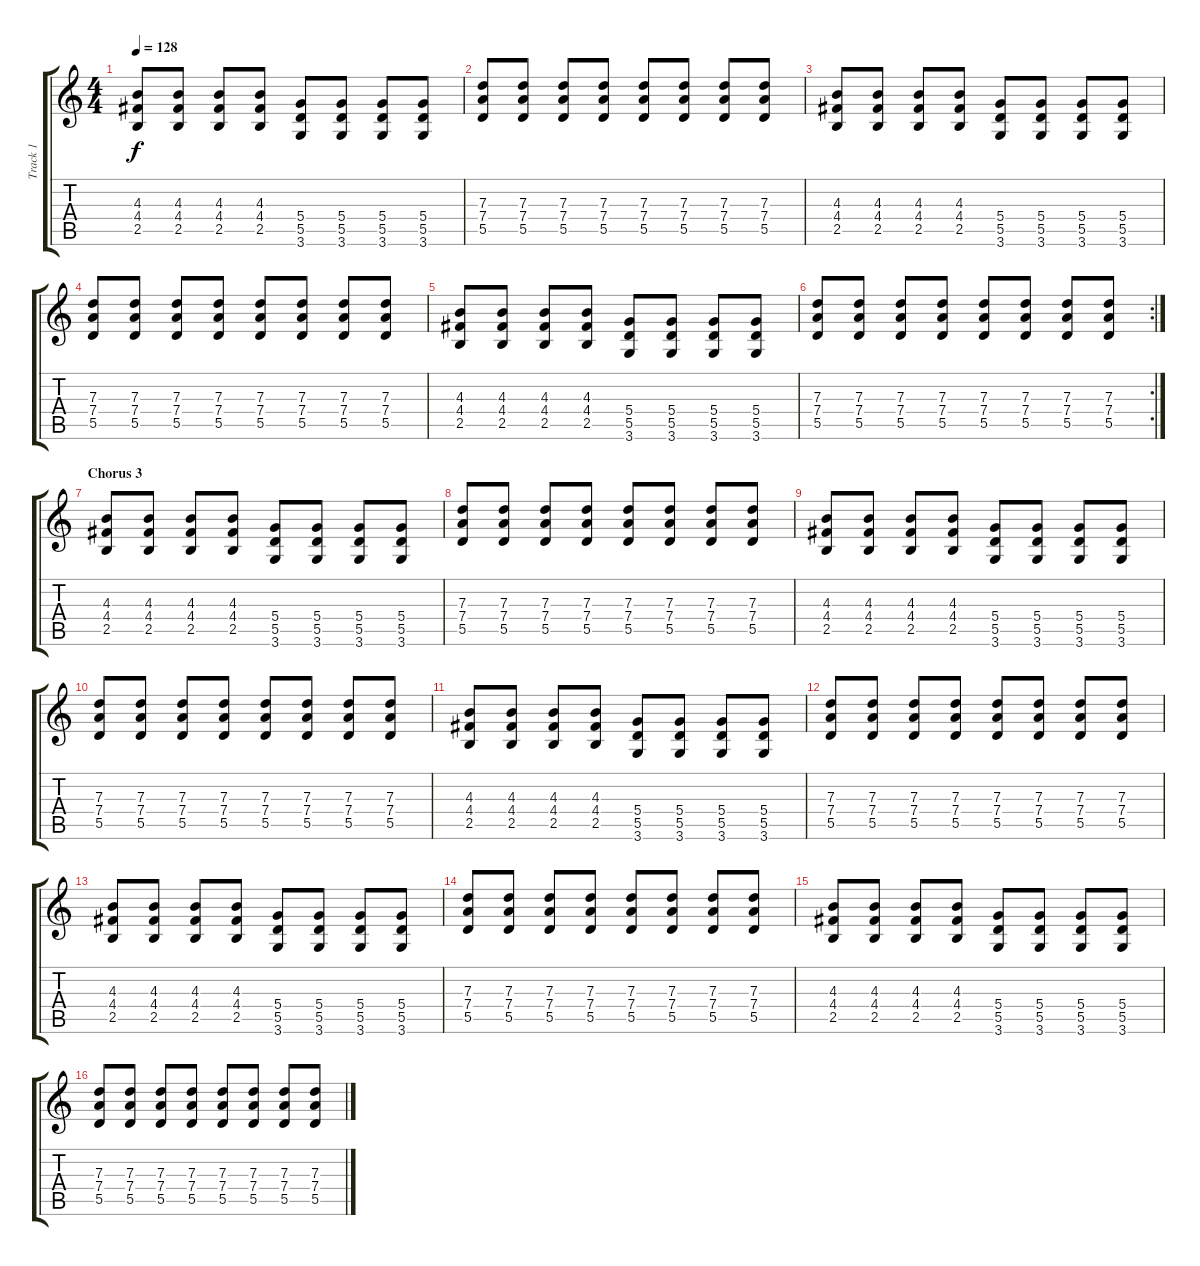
\track ("Track 1" "Track 1") {instrument distortionguitar}
\staff {score tabs}
\tuning (E4 B3 G3 D3 A2 E2) {hide}
\ts (4 4)
\tempo 128
\clef g2
\ks c
(4.3 4.4 2.5).8{dy f} (4.3 4.4 2.5).8 (4.3 4.4 2.5).8 (4.3 4.4 2.5).8 (5.4 5.5 3.6).8 (5.4 5.5 3.6).8 (5.4 5.5 3.6).8 (5.4 5.5 3.6).8 |
(7.3 7.4 5.5).8 (7.3 7.4 5.5).8 (7.3 7.4 5.5).8 (7.3 7.4 5.5).8 (7.3 7.4 5.5).8 (7.3 7.4 5.5).8 (7.3 7.4 5.5).8 (7.3 7.4 5.5).8 |
(4.3 4.4 2.5).8 (4.3 4.4 2.5).8 (4.3 4.4 2.5).8 (4.3 4.4 2.5).8 (5.4 5.5 3.6).8 (5.4 5.5 3.6).8 (5.4 5.5 3.6).8 (5.4 5.5 3.6).8 |
(7.3 7.4 5.5).8 (7.3 7.4 5.5).8 (7.3 7.4 5.5).8 (7.3 7.4 5.5).8 (7.3 7.4 5.5).8 (7.3 7.4 5.5).8 (7.3 7.4 5.5).8 (7.3 7.4 5.5).8 |
(4.3 4.4 2.5).8 (4.3 4.4 2.5).8 (4.3 4.4 2.5).8 (4.3 4.4 2.5).8 (5.4 5.5 3.6).8 (5.4 5.5 3.6).8 (5.4 5.5 3.6).8 (5.4 5.5 3.6).8 |
\rc 2
(7.3 7.4 5.5).8 (7.3 7.4 5.5).8 (7.3 7.4 5.5).8 (7.3 7.4 5.5).8 (7.3 7.4 5.5).8 (7.3 7.4 5.5).8 (7.3 7.4 5.5).8 (7.3 7.4 5.5).8 |
\section ("" "Chorus 3")
(4.3 4.4 2.5).8 (4.3 4.4 2.5).8 (4.3 4.4 2.5).8 (4.3 4.4 2.5).8 (5.4 5.5 3.6).8 (5.4 5.5 3.6).8 (5.4 5.5 3.6).8 (5.4 5.5 3.6).8 |
(7.3 7.4 5.5).8 (7.3 7.4 5.5).8 (7.3 7.4 5.5).8 (7.3 7.4 5.5).8 (7.3 7.4 5.5).8 (7.3 7.4 5.5).8 (7.3 7.4 5.5).8 (7.3 7.4 5.5).8 |
(4.3 4.4 2.5).8 (4.3 4.4 2.5).8 (4.3 4.4 2.5).8 (4.3 4.4 2.5).8 (5.4 5.5 3.6).8 (5.4 5.5 3.6).8 (5.4 5.5 3.6).8 (5.4 5.5 3.6).8 |
(7.3 7.4 5.5).8 (7.3 7.4 5.5).8 (7.3 7.4 5.5).8 (7.3 7.4 5.5).8 (7.3 7.4 5.5).8 (7.3 7.4 5.5).8 (7.3 7.4 5.5).8 (7.3 7.4 5.5).8 |
(4.3 4.4 2.5).8 (4.3 4.4 2.5).8 (4.3 4.4 2.5).8 (4.3 4.4 2.5).8 (5.4 5.5 3.6).8 (5.4 5.5 3.6).8 (5.4 5.5 3.6).8 (5.4 5.5 3.6).8 |
(7.3 7.4 5.5).8 (7.3 7.4 5.5).8 (7.3 7.4 5.5).8 (7.3 7.4 5.5).8 (7.3 7.4 5.5).8 (7.3 7.4 5.5).8 (7.3 7.4 5.5).8 (7.3 7.4 5.5).8 |
(4.3 4.4 2.5).8 (4.3 4.4 2.5).8 (4.3 4.4 2.5).8 (4.3 4.4 2.5).8 (5.4 5.5 3.6).8 (5.4 5.5 3.6).8 (5.4 5.5 3.6).8 (5.4 5.5 3.6).8 |
(7.3 7.4 5.5).8 (7.3 7.4 5.5).8 (7.3 7.4 5.5).8 (7.3 7.4 5.5).8 (7.3 7.4 5.5).8 (7.3 7.4 5.5).8 (7.3 7.4 5.5).8 (7.3 7.4 5.5).8 |
(4.3 4.4 2.5).8 (4.3 4.4 2.5).8 (4.3 4.4 2.5).8 (4.3 4.4 2.5).8 (5.4 5.5 3.6).8 (5.4 5.5 3.6).8 (5.4 5.5 3.6).8 (5.4 5.5 3.6).8 |
(7.3 7.4 5.5).8 (7.3 7.4 5.5).8 (7.3 7.4 5.5).8 (7.3 7.4 5.5).8 (7.3 7.4 5.5).8 (7.3 7.4 5.5).8 (7.3 7.4 5.5).8 (7.3 7.4 5.5).8
